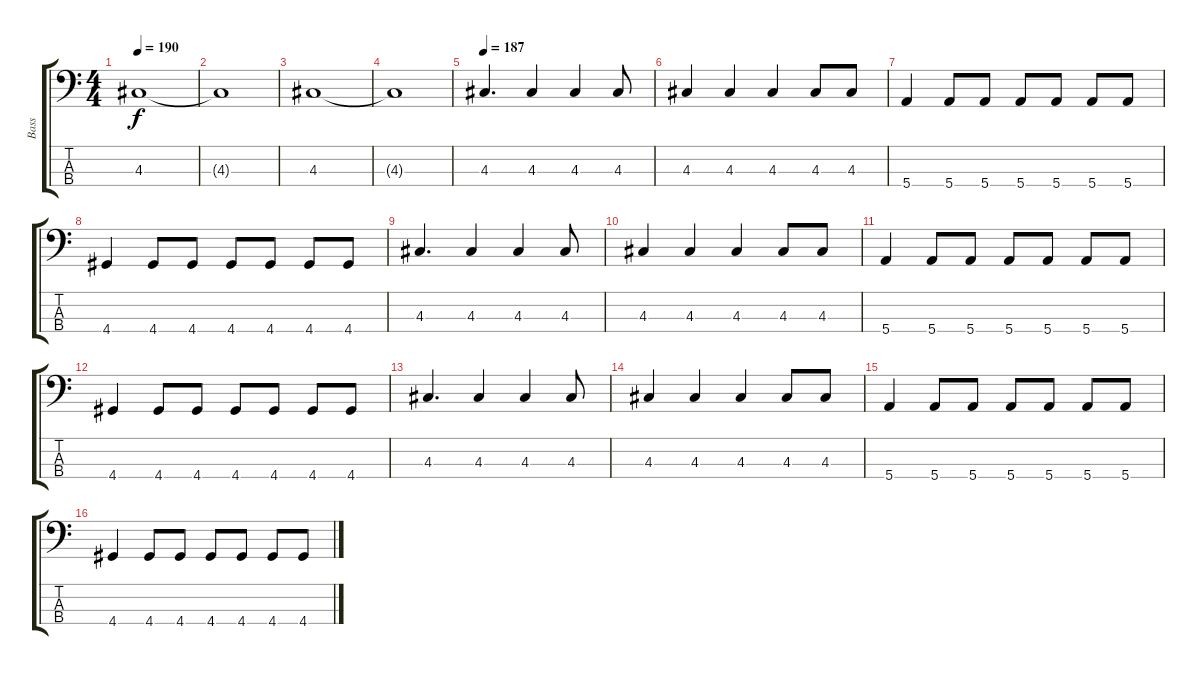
\track ("Bass" "Bass") {instrument electricbasspick}
\staff {score tabs}
\tuning (G2 D2 A1 E1) {hide}
\ts (4 4)
\tempo 190
\clef f4
\ks c
4.3.1{dy f} |
4.3{t}.1 |
4.3.1 |
4.3{t}.1 |
\tempo 187
4.3.4{d} 4.3.4 4.3.4 4.3.8 |
4.3.4 4.3.4 4.3.4 4.3.8 4.3.8 |
5.4.4 5.4.8 5.4.8 5.4.8 5.4.8 5.4.8 5.4.8 |
4.4.4 4.4.8 4.4.8 4.4.8 4.4.8 4.4.8 4.4.8 |
4.3.4{d} 4.3.4 4.3.4 4.3.8 |
4.3.4 4.3.4 4.3.4 4.3.8 4.3.8 |
5.4.4 5.4.8 5.4.8 5.4.8 5.4.8 5.4.8 5.4.8 |
4.4.4 4.4.8 4.4.8 4.4.8 4.4.8 4.4.8 4.4.8 |
4.3.4{d} 4.3.4 4.3.4 4.3.8 |
4.3.4 4.3.4 4.3.4 4.3.8 4.3.8 |
5.4.4 5.4.8 5.4.8 5.4.8 5.4.8 5.4.8 5.4.8 |
4.4.4 4.4.8 4.4.8 4.4.8 4.4.8 4.4.8 4.4.8
